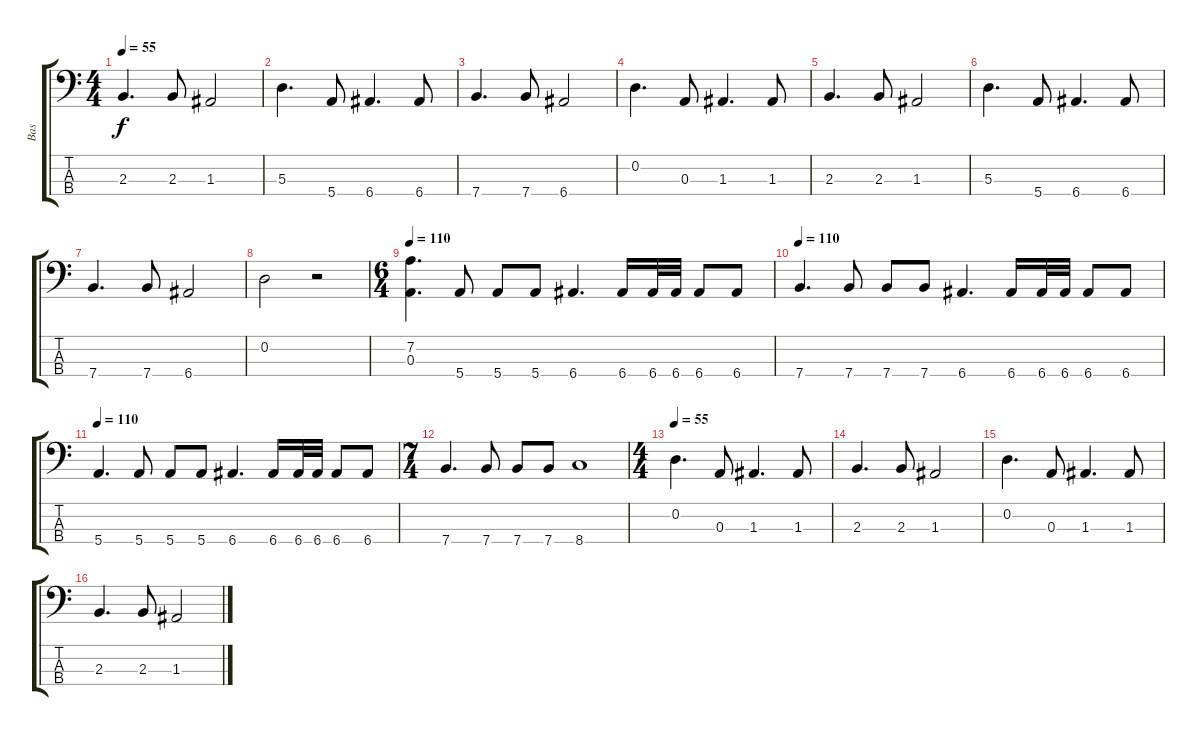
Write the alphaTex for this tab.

\track ("Bas" "Bas") {instrument electricbassfinger}
\staff {score tabs}
\tuning (G2 D2 A1 E1) {hide}
\ts (4 4)
\tempo 55
\clef f4
\ks c
2.3.4{d dy f} 2.3.8 1.3.2 |
5.3.4{d} 5.4.8 6.4.4{d} 6.4.8 |
7.4.4{d} 7.4.8 6.4.2 |
0.2.4{d} 0.3.8 1.3.4{d} 1.3.8 |
2.3.4{d} 2.3.8 1.3.2 |
5.3.4{d} 5.4.8 6.4.4{d} 6.4.8 |
7.4.4{d} 7.4.8 6.4.2 |
0.2.2 r.2 |
\ts (6 4)
\tempo 104
\tempo 110
(7.2 0.3).4{d} 5.4.8 5.4.8 5.4.8 6.4.4{d} 6.4.16 6.4.32 6.4.32 6.4.8 6.4.8 |
\tempo 110
7.4.4{d} 7.4.8 7.4.8 7.4.8 6.4.4{d} 6.4.16 6.4.32 6.4.32 6.4.8 6.4.8 |
\tempo 110
5.4.4{d} 5.4.8 5.4.8 5.4.8 6.4.4{d} 6.4.16 6.4.32 6.4.32 6.4.8 6.4.8 |
\ts (7 4)
7.4.4{d} 7.4.8 7.4.8 7.4.8 8.4.1 |
\ts (4 4)
\tempo 55
0.2.4{d} 0.3.8 1.3.4{d} 1.3.8 |
2.3.4{d} 2.3.8 1.3.2 |
0.2.4{d} 0.3.8 1.3.4{d} 1.3.8 |
2.3.4{d} 2.3.8 1.3.2
